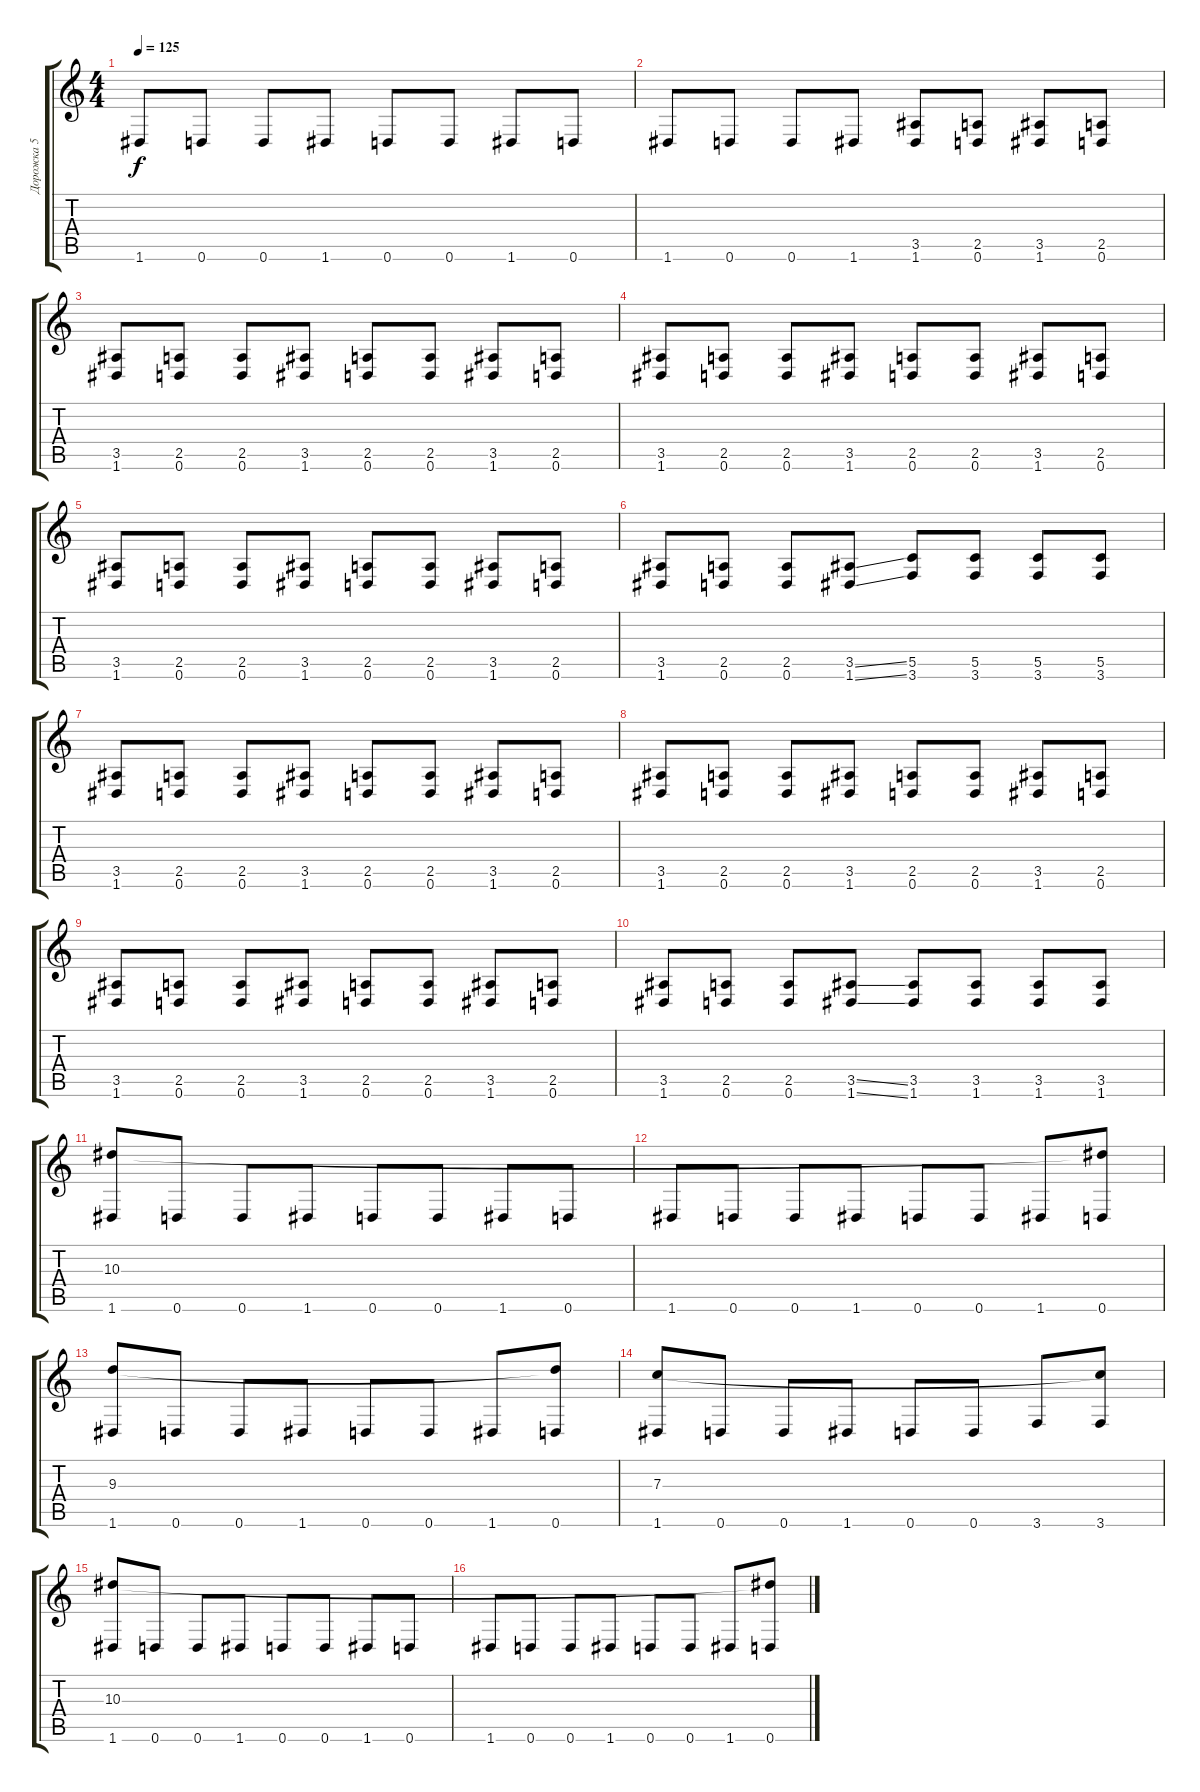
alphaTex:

\track ("Дорожка 5" "Дорожка 5") {instrument distortionguitar}
\staff {score tabs}
\tuning (D4 A3 F3 C3 G2 D2) {hide}
\ts (4 4)
\tempo 125
\clef g2
\ks c
1.6.8{dy f} 0.6.8 0.6.8 1.6.8 0.6.8 0.6.8 1.6.8 0.6.8 |
1.6.8 0.6.8 0.6.8 1.6.8 (3.5 1.6).8 (2.5 0.6).8 (3.5 1.6).8 (2.5 0.6).8 |
(3.5 1.6).8 (2.5 0.6).8 (2.5 0.6).8 (3.5 1.6).8 (2.5 0.6).8 (2.5 0.6).8 (3.5 1.6).8 (2.5 0.6).8 |
(3.5 1.6).8 (2.5 0.6).8 (2.5 0.6).8 (3.5 1.6).8 (2.5 0.6).8 (2.5 0.6).8 (3.5 1.6).8 (2.5 0.6).8 |
(3.5 1.6).8 (2.5 0.6).8 (2.5 0.6).8 (3.5 1.6).8 (2.5 0.6).8 (2.5 0.6).8 (3.5 1.6).8 (2.5 0.6).8 |
(3.5 1.6).8 (2.5 0.6).8 (2.5 0.6).8 (3.5{ss} 1.6{ss}).8 (5.5 3.6).8 (5.5 3.6).8 (5.5 3.6).8 (5.5 3.6).8 |
(3.5 1.6).8 (2.5 0.6).8 (2.5 0.6).8 (3.5 1.6).8 (2.5 0.6).8 (2.5 0.6).8 (3.5 1.6).8 (2.5 0.6).8 |
(3.5 1.6).8 (2.5 0.6).8 (2.5 0.6).8 (3.5 1.6).8 (2.5 0.6).8 (2.5 0.6).8 (3.5 1.6).8 (2.5 0.6).8 |
(3.5 1.6).8 (2.5 0.6).8 (2.5 0.6).8 (3.5 1.6).8 (2.5 0.6).8 (2.5 0.6).8 (3.5 1.6).8 (2.5 0.6).8 |
(3.5 1.6).8 (2.5 0.6).8 (2.5 0.6).8 (3.5{ss} 1.6{ss}).8 (3.5 1.6).8 (3.5 1.6).8 (3.5 1.6).8 (3.5 1.6).8 |
(10.3 1.6).8 0.6.8 0.6.8 1.6.8 0.6.8 0.6.8 1.6.8 0.6.8 |
1.6.8 0.6.8 0.6.8 1.6.8 0.6.8 0.6.8 1.6.8 (10.3{t} 0.6).8 |
(9.3 1.6).8 0.6.8 0.6.8 1.6.8 0.6.8 0.6.8 1.6.8 (9.3{t} 0.6).8 |
(7.3 1.6).8 0.6.8 0.6.8 1.6.8 0.6.8 0.6.8 3.6.8 (7.3{t} 3.6).8 |
(10.3 1.6).8 0.6.8 0.6.8 1.6.8 0.6.8 0.6.8 1.6.8 0.6.8 |
1.6.8 0.6.8 0.6.8 1.6.8 0.6.8 0.6.8 1.6.8 (10.3{t} 0.6).8
